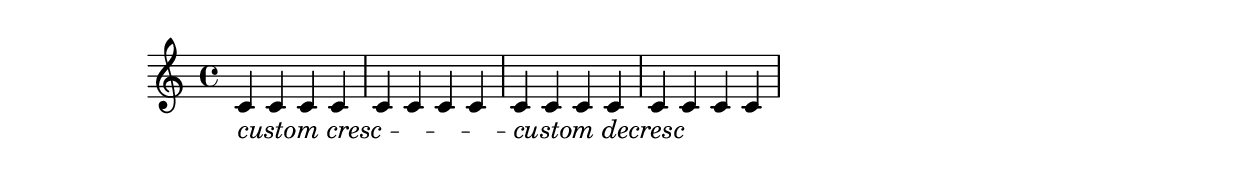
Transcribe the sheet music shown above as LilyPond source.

% Do not edit this file; it is automatically
% generated from Documentation/snippets/new
% This file is in the public domain.
%% Note: this file works from version 2.13.8
\version "2.13.20"

\header {
%% Translation of GIT committish: e0aa246e0ed1a86dc41a99ab79bff822d3320aa7

  texidoces = "
Funciones postfijas para la creación de objetos de extensión de texto
personalizados.  Los objetos de extensión deben comenzar en la primera
nota del compás.  Hay que utilizar -\mycresc, en caso contrario el
comienzo del eobjeto de extensión se asignará a la nota siguiente.

"

  doctitlees = "Objeto personalizado de extensión de texto de matices dinámicos postfijo"

  lsrtags = "expressive-marks, tweaks-and-overrides"
  texidoc = "Postfix functions for custom crescendo text spanners.  The spanners
should start on the first note of the measure.  One has to use -\mycresc,
otherwise the spanner start will rather be assigned to the next note.
"
  doctitle = "Dynamics custom text spanner postfix"
} % begin verbatim


% Two functions for (de)crescendo spanners where you can explicitly give the
% spanner text.
mycresc =
#(define-music-function (parser location mymarkup) (markup?)
   (make-music 'CrescendoEvent
               'span-direction START
               'span-type 'text
               'span-text mymarkup))
mydecresc =
#(define-music-function (parser location mymarkup) (markup?)
   (make-music 'DecrescendoEvent
               'span-direction START
               'span-type 'text
               'span-text mymarkup))

\relative c' {
  c4-\mycresc "custom cresc" c4 c4 c4 |
  c4 c4 c4 c4 |
  c4-\mydecresc "custom decresc" c4 c4 c4 |
  c4 c4\! c4 c4
}



